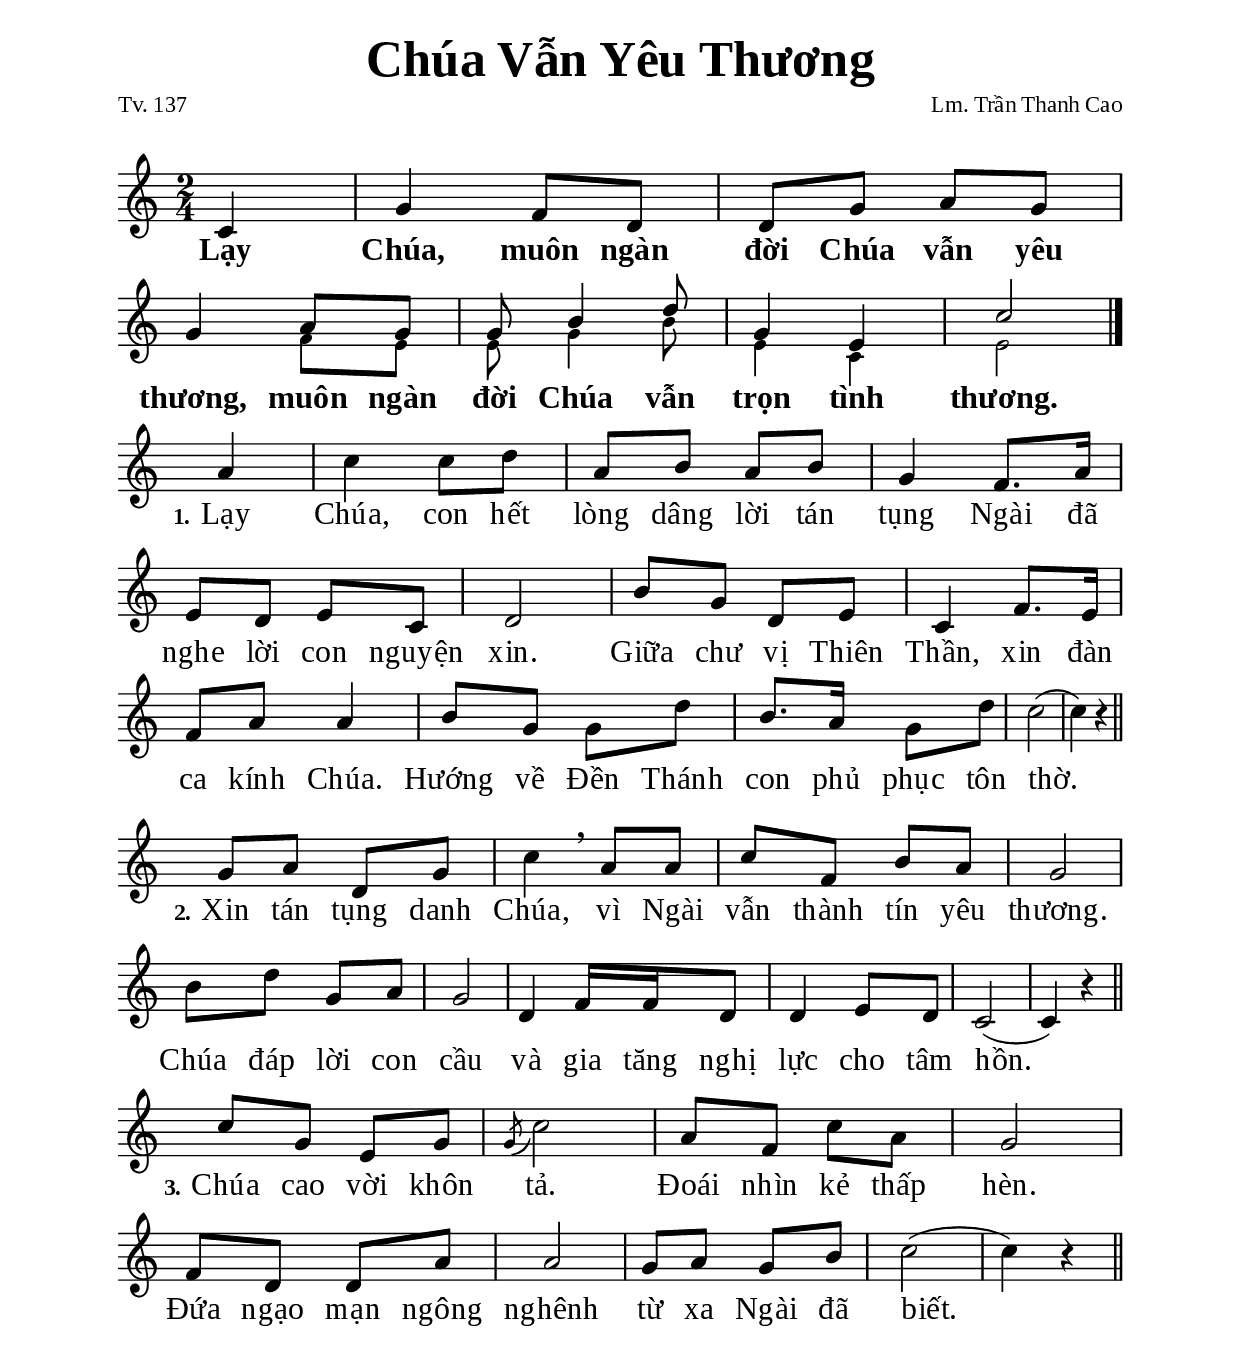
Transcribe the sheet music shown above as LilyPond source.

% Cài đặt chung
\version "2.20.0"
\include "english.ly"

\header {
  title = \markup { \fontsize #3 "Chúa Vẫn Yêu Thương" }
  poet = "Tv. 137"
  composer = "Lm. Trần Thanh Cao"
  arranger = " "
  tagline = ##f
}

\paper {
  #(set-paper-size "a4")
  top-margin = 10\mm
  bottom-margin = 10\mm
  left-margin = 20\mm
  right-margin = 20\mm
  indent = #0
  #(define fonts
    (make-pango-font-tree
      "Liberation Serif"
      "Liberation Serif"
      "Liberation Serif"
      (/ 20 20)))
  page-count = #1
}

% Nhạc điệp khúc
nhacDiepKhucSop = \relative c' {
  \partial 4 c4 |
  g' f8 d |
  d g a g |
  g4 a8 g |
  g b4 d8 |
  g,4 e |
  c'2 \bar "|."
}

nhacDiepKhucBas = \relative c' {
  \override NoteHead.font-size = #-2
  \skip 4
  \skip 2
  \skip 2
  \skip 4 f8 e |
  e g4 b8 |
  e,4 c |
  e2
}

% Nhạc phiên khúc
nhacPhienKhucMot = \relative c'' {
  \partial 4 a4 |
  c c8 d |
  a b a b |
  g4 f8. a16 |
  e8 d e c |
  d2 |
  b'8 g d e |
  c4 f8. e16 |
  f8 a a4 |
  b8 g g d' |
  b8. a16 g8 d' |
  c2 ( |
  c4) r \bar "||"
}

nhacPhienKhucHai = \relative c'' {
  g8 a d, g |
  c4 \breathe a8 a |
  c f, b a |
  g2 |
  b8 d g, a |
  g2 |
  d4 f16 f d8 |
  d4 e8 d |
  c2 ( |
  c4) r \bar "||"
}

nhacPhienKhucBa = \relative c'' {
  c8 g e g |
  \acciaccatura g8 c2 |
  a8 f c' a |
  g2 |
  f8 d d a' |
  a2 |
  g8 a g b |
  c2 ( |
  c4) r \bar "||"
}

% Lời điệp khúc
loiDiepKhuc = \lyricmode {
  Lạy Chúa, muôn ngàn đời Chúa vẫn yêu thương,
  muôn ngàn đời Chúa vẫn trọn tình thương.
}

% Lời phiên khúc
loiPhienKhucMot = \lyricmode {
  \set stanza = #"1."
  Lạy Chúa, con hết lòng dâng lời tán tụng Ngài
  đã nghe lời con nguyện xin.
  Giữa chư vị Thiên Thần, xin đàn ca kính Chúa.
  Hướng về Đền Thánh con phủ phục tôn thờ.
}

loiPhienKhucHai = \lyricmode {
  \set stanza = #"2."
  Xin tán tụng danh Chúa,
  vì Ngài vẫn thành tín yêu thương.
  Chúa đáp lời con cầu
  và gia tăng nghị lực cho tâm hồn.
}

loiPhienKhucBa = \lyricmode {
  \set stanza = #"3."
  Chúa cao vời khôn tả.
  Đoái nhìn kẻ thấp hèn.
  Đứa ngạo mạn ngông nghênh
  từ xa Ngài đã biết.
}


% Dàn trang
\score {
  \new ChoirStaff <<
    \new Staff = diepKhuc \with {
        \consists "Merge_rests_engraver"
        \magnifyStaff #(magstep +1)
      }
      <<
      \new Voice = beSop {
        \voiceOne \key c \major \time 2/4 \nhacDiepKhucSop
      }
      \new Voice = beBas {
        \voiceTwo \key c \major \time 2/4 \nhacDiepKhucBas
      }
    >>
    \new Lyrics \lyricsto beSop \loiDiepKhuc
  >>
  \layout {
    \override Lyrics.LyricText.font-series = #'bold
    \override Lyrics.LyricText.font-size = #+3
    \override Lyrics.LyricSpace.minimum-distance = #2.0
    \override Score.BarNumber.break-visibility = ##(#f #f #f)
    \override Score.SpacingSpanner.uniform-stretching = ##t
  }
}

\score {
  \new ChoirStaff <<
    \new Staff = phienKhuc \with {
        \magnifyStaff #(magstep +1)
      }
      <<
      \new Voice = beSop {
        \key c \major \time 2/4 \nhacPhienKhucMot
      }
    >>
    \new Lyrics \lyricsto beSop \loiPhienKhucMot
  >>
  \layout {
    \override Staff.TimeSignature.transparent = ##t
    \override Lyrics.LyricText.font-size = #+3
    \override Lyrics.LyricSpace.minimum-distance = #2.0
    \override Score.BarNumber.break-visibility = ##(#f #f #f)
    \override Score.SpacingSpanner.uniform-stretching = ##t
  } 
}

\score {
  \new ChoirStaff <<
    \new Staff = phienKhuc \with {
        \magnifyStaff #(magstep +1)
      }
      <<
      \new Voice = beSop {
        \key c \major \time 2/4 \nhacPhienKhucHai
      }
    >>
    \new Lyrics \lyricsto beSop \loiPhienKhucHai
  >>
  \layout {
    \override Staff.TimeSignature.transparent = ##t
    \override Lyrics.LyricText.font-size = #+3
    \override Lyrics.LyricSpace.minimum-distance = #2.0
    \override Score.BarNumber.break-visibility = ##(#f #f #f)
    \override Score.SpacingSpanner.uniform-stretching = ##t
  } 
}

\score {
  \new ChoirStaff <<
    \new Staff = phienKhuc \with {
        \magnifyStaff #(magstep +1)
      }
      <<
      \new Voice = beSop {
        \key c \major \time 2/4 \nhacPhienKhucBa
      }
    >>
    \new Lyrics \lyricsto beSop \loiPhienKhucBa
  >>
  \layout {
    \override Staff.TimeSignature.transparent = ##t
    \override Lyrics.LyricText.font-size = #+3
    \override Lyrics.LyricSpace.minimum-distance = #2.0
    \override Score.BarNumber.break-visibility = ##(#f #f #f)
    \override Score.SpacingSpanner.uniform-stretching = ##t
  } 
}
